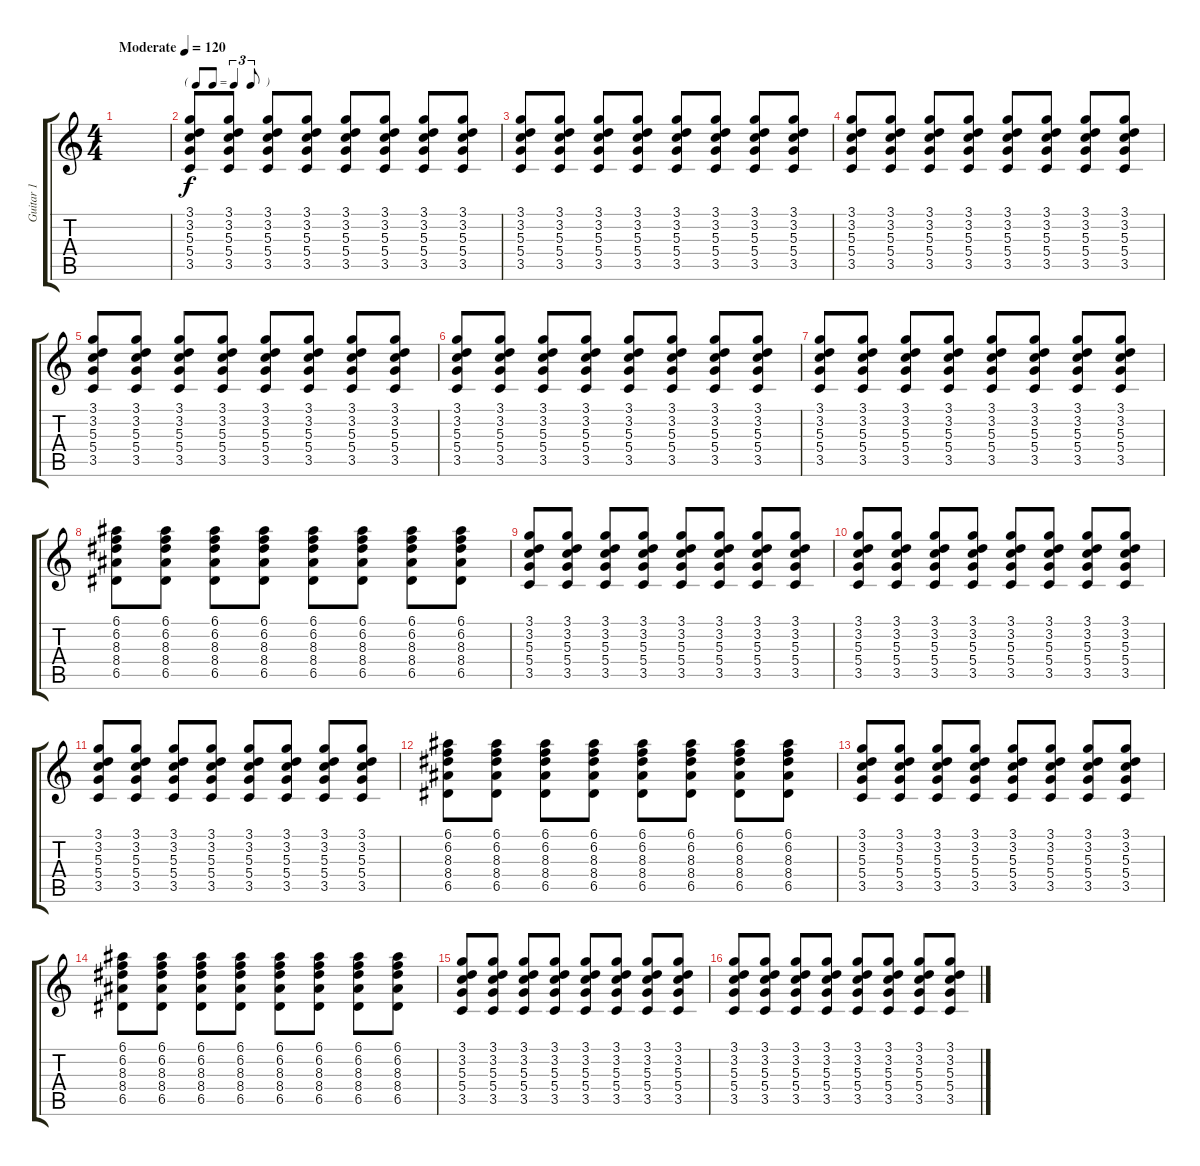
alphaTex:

\track ("Guitar 1" "Guitar 1") {instrument acousticguitarsteel}
\staff {score tabs}
\tuning (E4 B3 G3 D3 A2 E2) {hide}
\ts (4 4)
\tempo (120 "Moderate")
\clef g2
\ks c
|
\tf triplet8th
(3.1 3.2 5.3 5.4 3.5).8 (3.1 3.2 5.3 5.4 3.5).8 (3.1 3.2 5.3 5.4 3.5).8 (3.1 3.2 5.3 5.4 3.5).8 (3.1 3.2 5.3 5.4 3.5).8 (3.1 3.2 5.3 5.4 3.5).8 (3.1 3.2 5.3 5.4 3.5).8 (3.1 3.2 5.3 5.4 3.5).8 |
(3.1 3.2 5.3 5.4 3.5).8 (3.1 3.2 5.3 5.4 3.5).8 (3.1 3.2 5.3 5.4 3.5).8 (3.1 3.2 5.3 5.4 3.5).8 (3.1 3.2 5.3 5.4 3.5).8 (3.1 3.2 5.3 5.4 3.5).8 (3.1 3.2 5.3 5.4 3.5).8 (3.1 3.2 5.3 5.4 3.5).8 |
(3.1 3.2 5.3 5.4 3.5).8 (3.1 3.2 5.3 5.4 3.5).8 (3.1 3.2 5.3 5.4 3.5).8 (3.1 3.2 5.3 5.4 3.5).8 (3.1 3.2 5.3 5.4 3.5).8 (3.1 3.2 5.3 5.4 3.5).8 (3.1 3.2 5.3 5.4 3.5).8 (3.1 3.2 5.3 5.4 3.5).8 |
(3.1 3.2 5.3 5.4 3.5).8 (3.1 3.2 5.3 5.4 3.5).8 (3.1 3.2 5.3 5.4 3.5).8 (3.1 3.2 5.3 5.4 3.5).8 (3.1 3.2 5.3 5.4 3.5).8 (3.1 3.2 5.3 5.4 3.5).8 (3.1 3.2 5.3 5.4 3.5).8 (3.1 3.2 5.3 5.4 3.5).8 |
(3.1 3.2 5.3 5.4 3.5).8 (3.1 3.2 5.3 5.4 3.5).8 (3.1 3.2 5.3 5.4 3.5).8 (3.1 3.2 5.3 5.4 3.5).8 (3.1 3.2 5.3 5.4 3.5).8 (3.1 3.2 5.3 5.4 3.5).8 (3.1 3.2 5.3 5.4 3.5).8 (3.1 3.2 5.3 5.4 3.5).8 |
(3.1 3.2 5.3 5.4 3.5).8 (3.1 3.2 5.3 5.4 3.5).8 (3.1 3.2 5.3 5.4 3.5).8 (3.1 3.2 5.3 5.4 3.5).8 (3.1 3.2 5.3 5.4 3.5).8 (3.1 3.2 5.3 5.4 3.5).8 (3.1 3.2 5.3 5.4 3.5).8 (3.1 3.2 5.3 5.4 3.5).8 |
(6.1 6.2 8.3 8.4 6.5).8 (6.1 6.2 8.3 8.4 6.5).8 (6.1 6.2 8.3 8.4 6.5).8 (6.1 6.2 8.3 8.4 6.5).8 (6.1 6.2 8.3 8.4 6.5).8 (6.1 6.2 8.3 8.4 6.5).8 (6.1 6.2 8.3 8.4 6.5).8 (6.1 6.2 8.3 8.4 6.5).8 |
(3.1 3.2 5.3 5.4 3.5).8 (3.1 3.2 5.3 5.4 3.5).8 (3.1 3.2 5.3 5.4 3.5).8 (3.1 3.2 5.3 5.4 3.5).8 (3.1 3.2 5.3 5.4 3.5).8 (3.1 3.2 5.3 5.4 3.5).8 (3.1 3.2 5.3 5.4 3.5).8 (3.1 3.2 5.3 5.4 3.5).8 |
(3.1 3.2 5.3 5.4 3.5).8 (3.1 3.2 5.3 5.4 3.5).8 (3.1 3.2 5.3 5.4 3.5).8 (3.1 3.2 5.3 5.4 3.5).8 (3.1 3.2 5.3 5.4 3.5).8 (3.1 3.2 5.3 5.4 3.5).8 (3.1 3.2 5.3 5.4 3.5).8 (3.1 3.2 5.3 5.4 3.5).8 |
(3.1 3.2 5.3 5.4 3.5).8 (3.1 3.2 5.3 5.4 3.5).8 (3.1 3.2 5.3 5.4 3.5).8 (3.1 3.2 5.3 5.4 3.5).8 (3.1 3.2 5.3 5.4 3.5).8 (3.1 3.2 5.3 5.4 3.5).8 (3.1 3.2 5.3 5.4 3.5).8 (3.1 3.2 5.3 5.4 3.5).8 |
(6.1 6.2 8.3 8.4 6.5).8 (6.1 6.2 8.3 8.4 6.5).8 (6.1 6.2 8.3 8.4 6.5).8 (6.1 6.2 8.3 8.4 6.5).8 (6.1 6.2 8.3 8.4 6.5).8 (6.1 6.2 8.3 8.4 6.5).8 (6.1 6.2 8.3 8.4 6.5).8 (6.1 6.2 8.3 8.4 6.5).8 |
(3.1 3.2 5.3 5.4 3.5).8 (3.1 3.2 5.3 5.4 3.5).8 (3.1 3.2 5.3 5.4 3.5).8 (3.1 3.2 5.3 5.4 3.5).8 (3.1 3.2 5.3 5.4 3.5).8 (3.1 3.2 5.3 5.4 3.5).8 (3.1 3.2 5.3 5.4 3.5).8 (3.1 3.2 5.3 5.4 3.5).8 |
(6.1 6.2 8.3 8.4 6.5).8 (6.1 6.2 8.3 8.4 6.5).8 (6.1 6.2 8.3 8.4 6.5).8 (6.1 6.2 8.3 8.4 6.5).8 (6.1 6.2 8.3 8.4 6.5).8 (6.1 6.2 8.3 8.4 6.5).8 (6.1 6.2 8.3 8.4 6.5).8 (6.1 6.2 8.3 8.4 6.5).8 |
(3.1 3.2 5.3 5.4 3.5).8 (3.1 3.2 5.3 5.4 3.5).8 (3.1 3.2 5.3 5.4 3.5).8 (3.1 3.2 5.3 5.4 3.5).8 (3.1 3.2 5.3 5.4 3.5).8 (3.1 3.2 5.3 5.4 3.5).8 (3.1 3.2 5.3 5.4 3.5).8 (3.1 3.2 5.3 5.4 3.5).8 |
(3.1 3.2 5.3 5.4 3.5).8 (3.1 3.2 5.3 5.4 3.5).8 (3.1 3.2 5.3 5.4 3.5).8 (3.1 3.2 5.3 5.4 3.5).8 (3.1 3.2 5.3 5.4 3.5).8 (3.1 3.2 5.3 5.4 3.5).8 (3.1 3.2 5.3 5.4 3.5).8 (3.1 3.2 5.3 5.4 3.5).8
